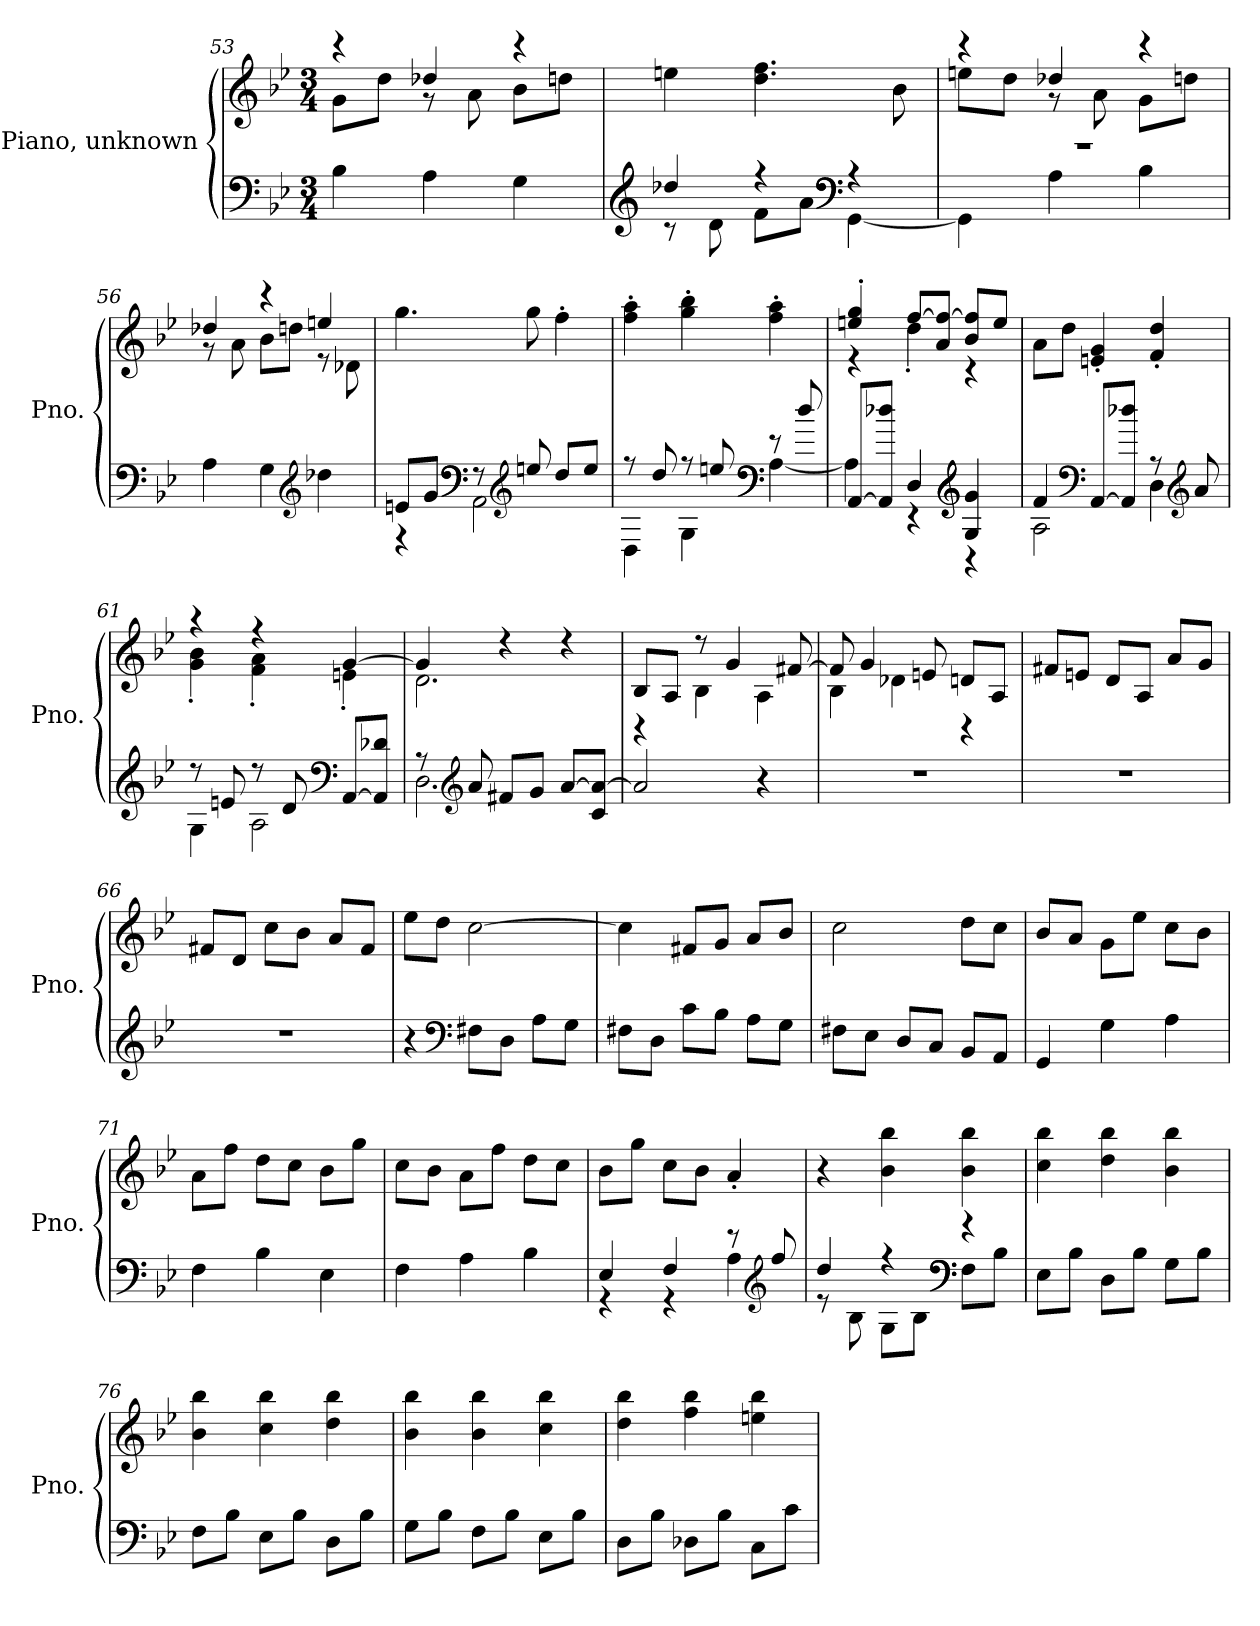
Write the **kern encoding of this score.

**kern	**kern
*part1	*part1
*staff2	*staff1
*I"Piano, unknown	*
*I'Pno.	*
*clefF4	*clefG2
*k[b-e-]	*k[b-e-]
*M3/4	*M3/4
=53	=53
*	*^
4B-\	4r	8g\L
.	.	8dd\J
4A\	4dd-X/	8r
.	.	8a\
4G\	4r	8b-\L
.	.	8ddn\J
*	*v	*v
=54	=54
*clefG2	*
*^	*
4dd-X/	8r	4een\
.	8d\	.
4r	8f\L	4.dd\ 4.ff\
.	8a\J	.
*clefF4	*	*
4r	[4GG\	.
.	.	8b-\
=55	=55	=55
*	*	*^
2.r	4GG\]	4r	8een\L
.	.	.	8dd\J
.	4A\	4dd-X/	8r
.	.	.	8a\
.	4B-\	4r	8g\L
.	.	.	8ddn\J
*v	*v	*	*
=56	=56	=56
4A\	4dd-X/	8r
.	.	8a\
4G\	4r	8b-\L
.	.	8ddn\J
*clefG2	*	*
4dd-X\	4een/	8r
.	.	8d-X\
*	*v	*v
!!LO:PB:g=z
=57	=57
*^	*
8en/L	4r	4.gg\
8g/J	.	.
*clefF4	*	*
8r	2AA\	.
*clefG2	*	*
8een/	.	8gg\
8dd/L	.	4ff'\
8ee/J	.	.
=58	=58	=58
8r	4D\	4ff\' 4aa\'
8dd/	.	.
8r	4G\	4gg\' 4bb-\'
8een/	.	.
*clefF4	*	*
8r	[4A\	4ff\' 4aa\'
8dd/	.	.
=59	=59	=59
*	*	*^
[8AA/L	4A\]	4een/' 4gg/'	4r
8AA/] 8dd-X/J	.	.	.
4D/	4r	[8ff/L	4dd'\
.	.	8a/ 8ff/_J	.
*clefG2	*	*	*
4G/ 4g/	4r	8b-/ 8ff/]L	4r
.	.	8ee/J	.
*	*	*v	*v
=60	=60	=60
4f/	2A\	8a\L
.	.	8dd\J
*clefF4	*	*
[8AA/L	.	4en/' 4g/'
8AA/] 8dd-X/J	.	.
8r	4D\	4f/' 4dd/'
*clefG2	*	*
8a/	.	.
!!LO:LB:g=z
=61	=61	=61
*	*	*^
8r	4G\	4r	4g\' 4b-\'
8en/	.	.	.
8r	2A\	4r	4f\' 4a\'
8d/	.	.	.
*clefF4	*	*	*
[8AA/L	.	[4g/	4en'\
8AA/] 8d-X/J	.	.	.
=62	=62	=62	=62
8r	2.D\	4g/]	2.d\
*clefG2	*	*	*
8a/	.	.	.
8f#X/L	.	4r	.
8g/J	.	.	.
[8a/L	.	4r	.
8c/ 8a/_J	.	.	.
*v	*v	*	*
=63	=63	=63
2a/]	8B-/L	4r
.	8A/J	.
.	8r	4B-\
.	4g/	.
4r	.	4A\
.	[8f#X/	.
=64	=64	=64
2.r	8f#/]	4B-\
.	4g/	.
.	.	4d-X\
.	8en/	.
.	8dn/L	4r
.	8A/J	.
*	*v	*v
!!LO:LB:g=z
=65	=65
2.r	8f#X/L
.	8en/J
.	8d/L
.	8A/J
.	8a/L
.	8g/J
=66	=66
2.r	8f#X/L
.	8d/J
.	8cc\L
.	8b-\J
.	8a/L
.	8f#/J
=67	=67
4r	8ee-\L
.	8dd\J
*clefF4	*
8F#X\L	[2cc\
8D\J	.
8A\L	.
8G\J	.
=68	=68
8F#X\L	4cc\]
8D\J	.
8c\L	8f#X/L
8B-\J	8g/J
8A\L	8a/L
8G\J	8b-/J
=69	=69
8F#X\L	2cc\
8E-\J	.
8D/L	.
8C/J	.
8BB-/L	8dd\L
8AA/J	8cc\J
=70	=70
4GG/	8b-/L
.	8a/J
4G\	8g\L
.	8ee-\J
4A\	8cc\L
.	8b-\J
!!LO:LB:g=z
=71	=71
4F\	8a\L
.	8ff\J
4B-\	8dd\L
.	8cc\J
4E-\	8b-\L
.	8gg\J
=72	=72
4F\	8cc\L
.	8b-\J
4A\	8a\L
.	8ff\J
4B-\	8dd\L
.	8cc\J
=73	=73
*^	*
4E-/	4r	8b-\L
.	.	8gg\J
4F/	4r	8cc\L
.	.	8b-\J
8r	4A\	4a'/
*clefG2	*	*
8ff/	.	.
=74	=74	=74
4dd/	8r	4r
.	8B-\	.
4r	8G\L	4b-\ 4bb-\
.	8B-\J	.
*clefF4	*	*
4r	8F\L	4b-\ 4bb-\
.	8B-\J	.
*v	*v	*
=75	=75
8E-\L	4cc\ 4bb-\
8B-\J	.
8D\L	4dd\ 4bb-\
8B-\J	.
8G\L	4b-\ 4bb-\
8B-\J	.
!!LO:LB:g=z
=76	=76
8F\L	4b-\ 4bb-\
8B-\J	.
8E-\L	4cc\ 4bb-\
8B-\J	.
8D\L	4dd\ 4bb-\
8B-\J	.
=77	=77
8G\L	4b-\ 4bb-\
8B-\J	.
8F\L	4b-\ 4bb-\
8B-\J	.
8E-\L	4cc\ 4bb-\
8B-\J	.
=78	=78
8D\L	4dd\ 4bb-\
8B-\J	.
8D-X\L	4ff\ 4bb-\
8B-\J	.
8C\L	4een\ 4bb-\
8c\J	.
=	=
*-	*-
